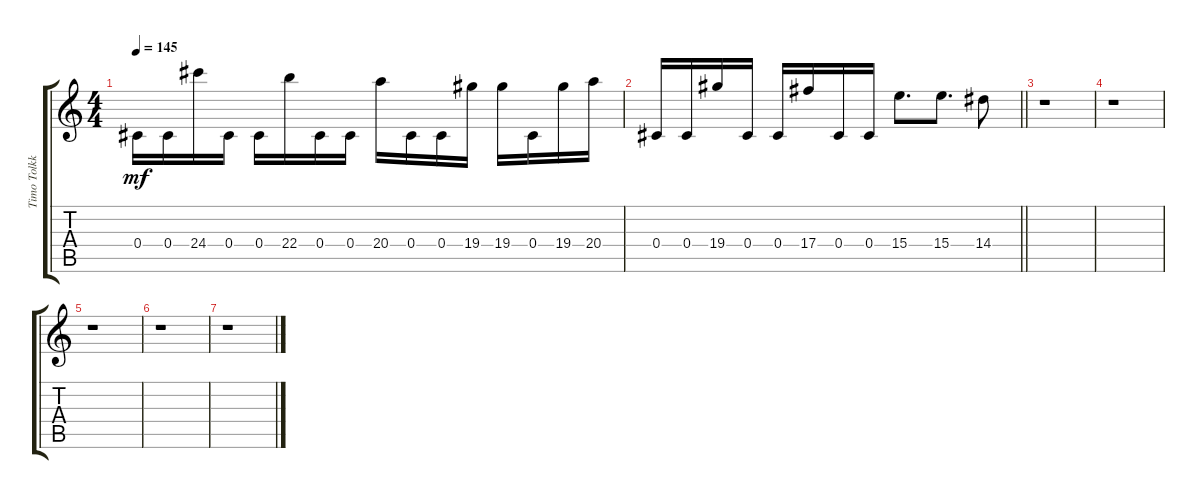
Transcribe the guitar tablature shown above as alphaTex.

\track ("Timo Tolkki (lead)" "Timo Tolkk") {instrument distortionguitar}
\staff {score tabs}
\tuning (Eb4 Bb3 Gb3 Db3 Ab2 Eb2) {hide}
\ts (4 4)
\tempo 145
\clef g2
\ks c
0.4.16{dy mf} 0.4.16 24.4.16 0.4.16 0.4.16 22.4.16 0.4.16 0.4.16 20.4.16 0.4.16 0.4.16 19.4.16 19.4.16 0.4.16 19.4.16 20.4.16 |
\barLineRight lightlight
0.4.16 0.4.16 19.4.16 0.4.16 0.4.16 17.4.16 0.4.16 0.4.16 15.4.8{d} 15.4.8{d} 14.4.8 |
r.1 |
r.1 |
r.1 |
r.1 |
r.1
